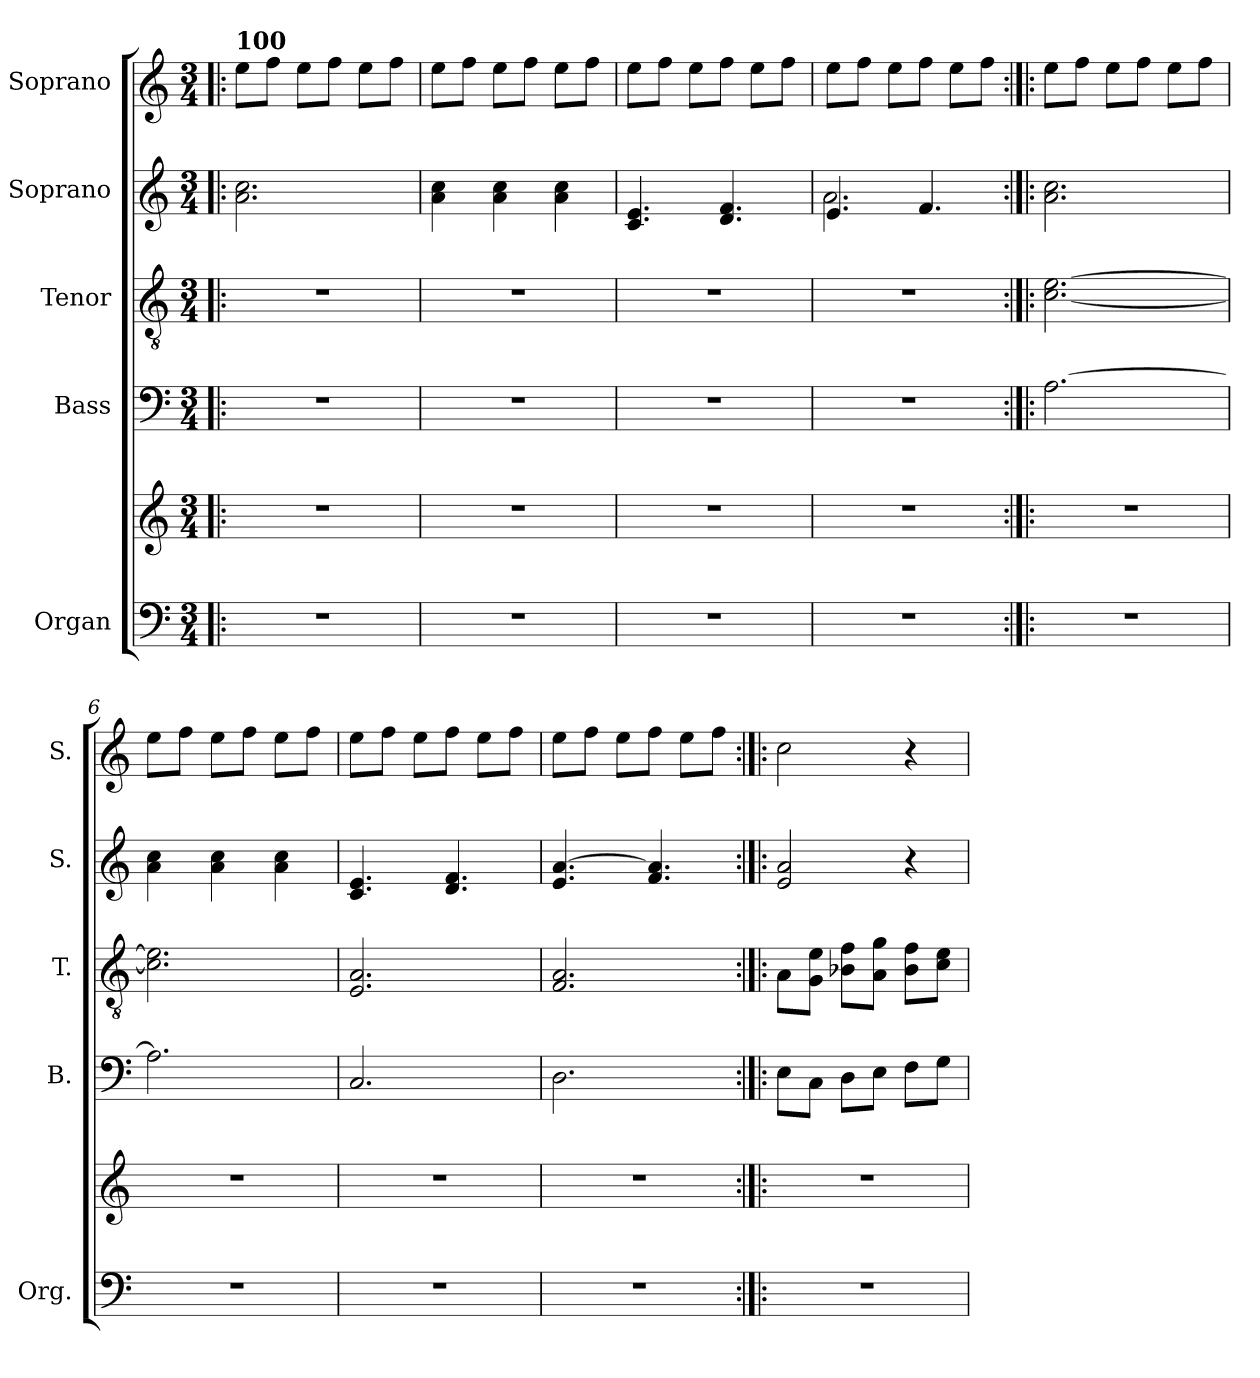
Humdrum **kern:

**kern	**kern	**kern	**kern	**kern	**kern
*part5	*part5	*part4	*part3	*part2	*part1
*staff6	*staff5	*staff4	*staff3	*staff2	*staff1
*I"Organ	*	*I"Bass	*I"Tenor	*I"Soprano	*I"Soprano
*I'Org.	*	*I'B.	*I'T.	*I'S.	*I'S.
*clefF4	*clefG2	*clefF4	*clefGv2	*clefG2	*clefG2
*k[]	*k[]	*k[]	*k[]	*k[]	*k[]
*M3/4	*M3/4	*M3/4	*M3/4	*M3/4	*M3/4
=1!|:	=1!|:	=1!|:	=1!|:	=1!|:	=1!|:
!	!	!	!	!	!LO:TX:a:B:t=100
2.r	2.r	2.r	2.r	2.a\ 2.cc\	8ee\L
.	.	.	.	.	8ff\J
.	.	.	.	.	8ee\L
.	.	.	.	.	8ff\J
.	.	.	.	.	8ee\L
.	.	.	.	.	8ff\J
=2	=2	=2	=2	=2	=2
2.r	2.r	2.r	2.r	4a\ 4cc\	8ee\L
.	.	.	.	.	8ff\J
.	.	.	.	4a\ 4cc\	8ee\L
.	.	.	.	.	8ff\J
.	.	.	.	4a\ 4cc\	8ee\L
.	.	.	.	.	8ff\J
=3	=3	=3	=3	=3	=3
2.r	2.r	2.r	2.r	4.c/ 4.e/	8ee\L
.	.	.	.	.	8ff\J
.	.	.	.	.	8ee\L
.	.	.	.	4.d/ 4.f/	8ff\J
.	.	.	.	.	8ee\L
.	.	.	.	.	8ff\J
=4	=4	=4	=4	=4	=4
*	*	*	*	*^	*
2.r	2.r	2.r	2.r	4.e/	2.a\	8ee\L
.	.	.	.	.	.	8ff\J
.	.	.	.	.	.	8ee\L
.	.	.	.	4.f/	.	8ff\J
.	.	.	.	.	.	8ee\L
.	.	.	.	.	.	8ff\J
*	*	*	*	*v	*v	*
=5:|!|:	=5:|!|:	=5:|!|:	=5:|!|:	=5:|!|:	=5:|!|:
2.r	2.r	[2.A\	[2.c\ [2.e\	2.a\ 2.cc\	8ee\L
.	.	.	.	.	8ff\J
.	.	.	.	.	8ee\L
.	.	.	.	.	8ff\J
.	.	.	.	.	8ee\L
.	.	.	.	.	8ff\J
!!LO:LB:g=z
=6	=6	=6	=6	=6	=6
2.r	2.r	2.A\]	2.c\] 2.e\]	4a\ 4cc\	8ee\L
.	.	.	.	.	8ff\J
.	.	.	.	4a\ 4cc\	8ee\L
.	.	.	.	.	8ff\J
.	.	.	.	4a\ 4cc\	8ee\L
.	.	.	.	.	8ff\J
=7	=7	=7	=7	=7	=7
2.r	2.r	2.C/	2.E/ 2.A/	4.c/ 4.e/	8ee\L
.	.	.	.	.	8ff\J
.	.	.	.	.	8ee\L
.	.	.	.	4.d/ 4.f/	8ff\J
.	.	.	.	.	8ee\L
.	.	.	.	.	8ff\J
=8	=8	=8	=8	=8	=8
2.r	2.r	2.D\	2.F/ 2.A/	4.e/ [4.a/	8ee\L
.	.	.	.	.	8ff\J
.	.	.	.	.	8ee\L
.	.	.	.	4.f/ 4.a/]	8ff\J
.	.	.	.	.	8ee\L
.	.	.	.	.	8ff\J
=9:|!|:	=9:|!|:	=9:|!|:	=9:|!|:	=9:|!|:	=9:|!|:
2.r	2.r	8E\L	8A\L	2e/ 2a/	2cc\
.	.	8C\J	8G\ 8e\J	.	.
.	.	8D\L	8B-X\ 8f\L	.	.
.	.	8E\J	8A\ 8g\J	.	.
.	.	8F\L	8B-\ 8f\L	4r	4r
.	.	8G\J	8c\ 8e\J	.	.
=	=	=	=	=	=
*-	*-	*-	*-	*-	*-
